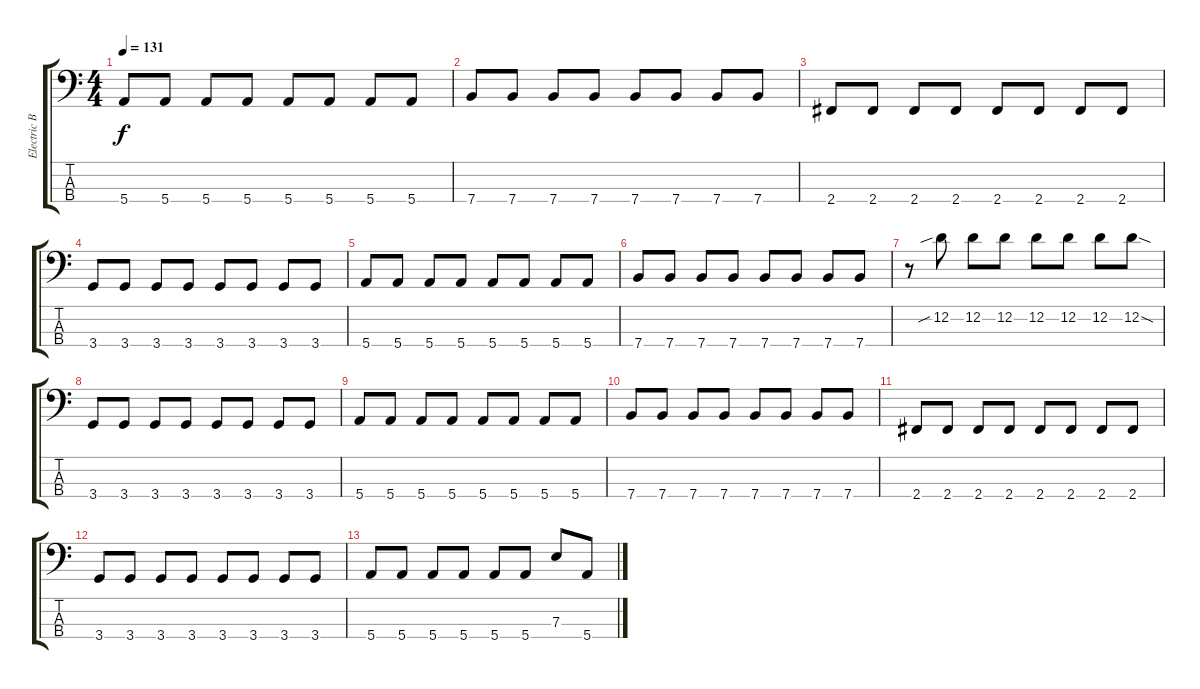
\track ("Electric Bass" "Electric B") {instrument electricbassfinger}
\staff {score tabs}
\tuning (G2 D2 A1 E1) {hide}
\ts (4 4)
\tempo 131
\clef f4
\ks c
5.4.8{dy f} 5.4.8 5.4.8 5.4.8 5.4.8 5.4.8 5.4.8 5.4.8 |
7.4.8 7.4.8 7.4.8 7.4.8 7.4.8 7.4.8 7.4.8 7.4.8 |
2.4.8 2.4.8 2.4.8 2.4.8 2.4.8 2.4.8 2.4.8 2.4.8 |
3.4.8 3.4.8 3.4.8 3.4.8 3.4.8 3.4.8 3.4.8 3.4.8 |
5.4.8 5.4.8 5.4.8 5.4.8 5.4.8 5.4.8 5.4.8 5.4.8 |
7.4.8 7.4.8 7.4.8 7.4.8 7.4.8 7.4.8 7.4.8 7.4.8 |
r.8 12.2{sib}.8 12.2.8 12.2.8 12.2.8 12.2.8 12.2.8 12.2{sod}.8 |
3.4.8 3.4.8 3.4.8 3.4.8 3.4.8 3.4.8 3.4.8 3.4.8 |
5.4.8 5.4.8 5.4.8 5.4.8 5.4.8 5.4.8 5.4.8 5.4.8 |
7.4.8 7.4.8 7.4.8 7.4.8 7.4.8 7.4.8 7.4.8 7.4.8 |
2.4.8 2.4.8 2.4.8 2.4.8 2.4.8 2.4.8 2.4.8 2.4.8 |
3.4.8 3.4.8 3.4.8 3.4.8 3.4.8 3.4.8 3.4.8 3.4.8 |
5.4.8 5.4.8 5.4.8 5.4.8 5.4.8 5.4.8 7.3.8 5.4.8
